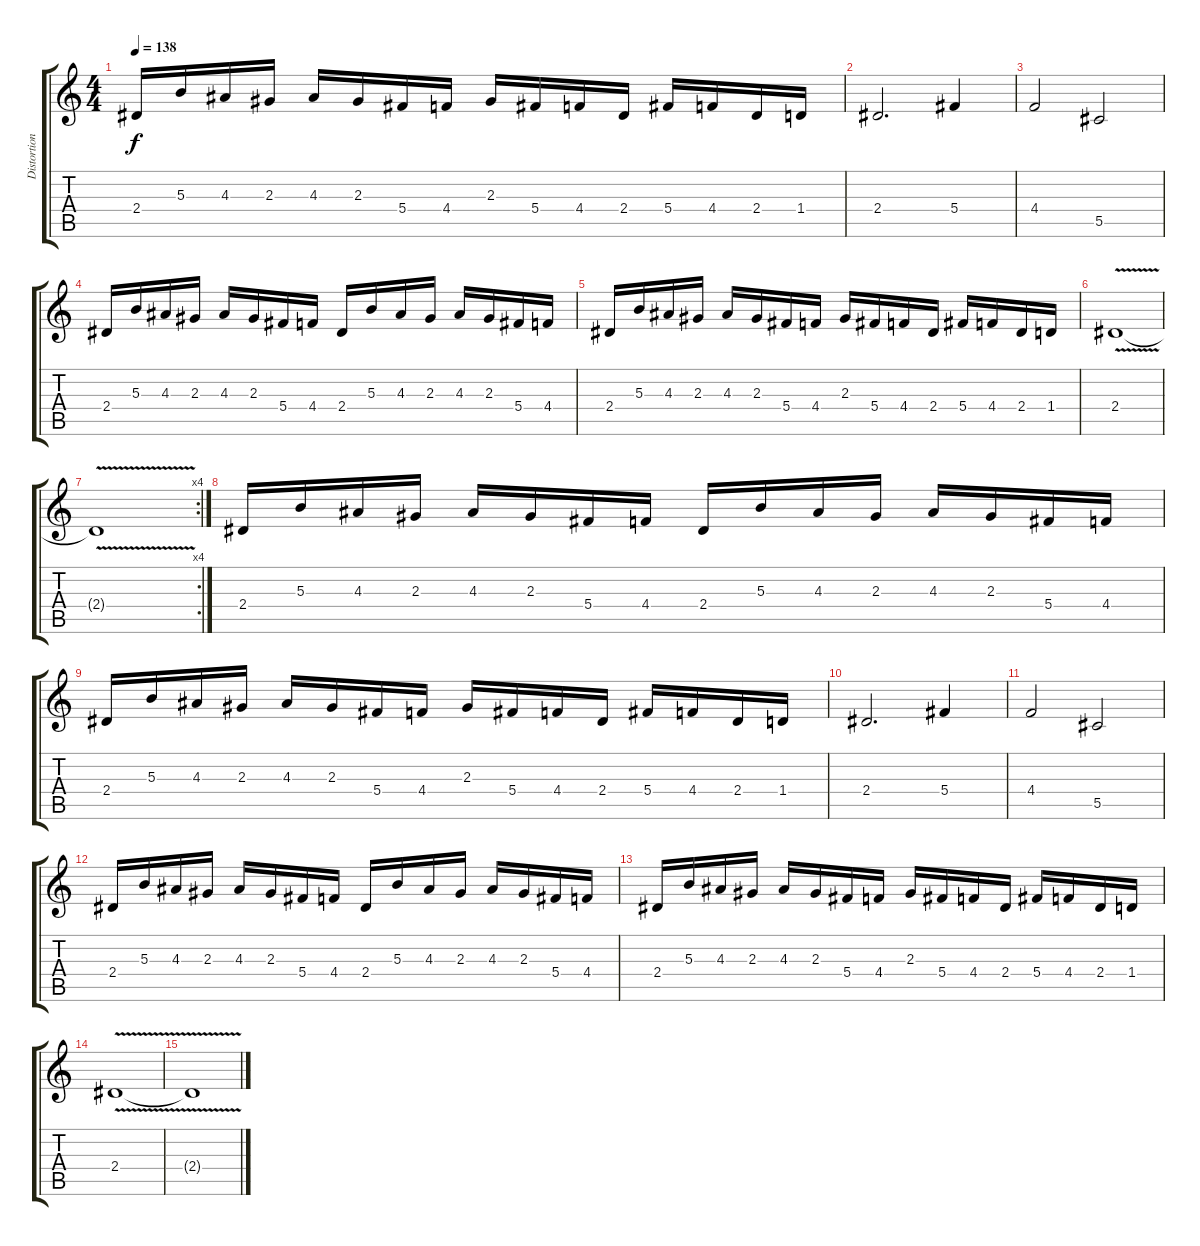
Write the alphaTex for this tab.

\track ("Distortion guitar 2" "Distortion") {instrument distortionguitar}
\staff {score tabs}
\tuning (Eb4 Bb3 Gb3 Db3 Ab2 Eb2) {hide}
\ts (4 4)
\tempo 138
\clef g2
\ks c
2.4.16{dy f} 5.3.16 4.3.16 2.3.16 4.3.16 2.3.16 5.4.16 4.4.16 2.3.16 5.4.16 4.4.16 2.4.16 5.4.16 4.4.16 2.4.16 1.4.16 |
2.4.2{d} 5.4.4 |
4.4.2 5.5.2 |
2.4.16 5.3.16 4.3.16 2.3.16 4.3.16 2.3.16 5.4.16 4.4.16 2.4.16 5.3.16 4.3.16 2.3.16 4.3.16 2.3.16 5.4.16 4.4.16 |
2.4.16 5.3.16 4.3.16 2.3.16 4.3.16 2.3.16 5.4.16 4.4.16 2.3.16 5.4.16 4.4.16 2.4.16 5.4.16 4.4.16 2.4.16 1.4.16 |
2.4{v}.1 |
\rc 4
2.4{t}.1 |
2.4.16 5.3.16 4.3.16 2.3.16 4.3.16 2.3.16 5.4.16 4.4.16 2.4.16 5.3.16 4.3.16 2.3.16 4.3.16 2.3.16 5.4.16 4.4.16 |
2.4.16 5.3.16 4.3.16 2.3.16 4.3.16 2.3.16 5.4.16 4.4.16 2.3.16 5.4.16 4.4.16 2.4.16 5.4.16 4.4.16 2.4.16 1.4.16 |
2.4.2{d} 5.4.4 |
4.4.2 5.5.2 |
2.4.16 5.3.16 4.3.16 2.3.16 4.3.16 2.3.16 5.4.16 4.4.16 2.4.16 5.3.16 4.3.16 2.3.16 4.3.16 2.3.16 5.4.16 4.4.16 |
2.4.16 5.3.16 4.3.16 2.3.16 4.3.16 2.3.16 5.4.16 4.4.16 2.3.16 5.4.16 4.4.16 2.4.16 5.4.16 4.4.16 2.4.16 1.4.16 |
2.4{v}.1 |
2.4{t}.1
